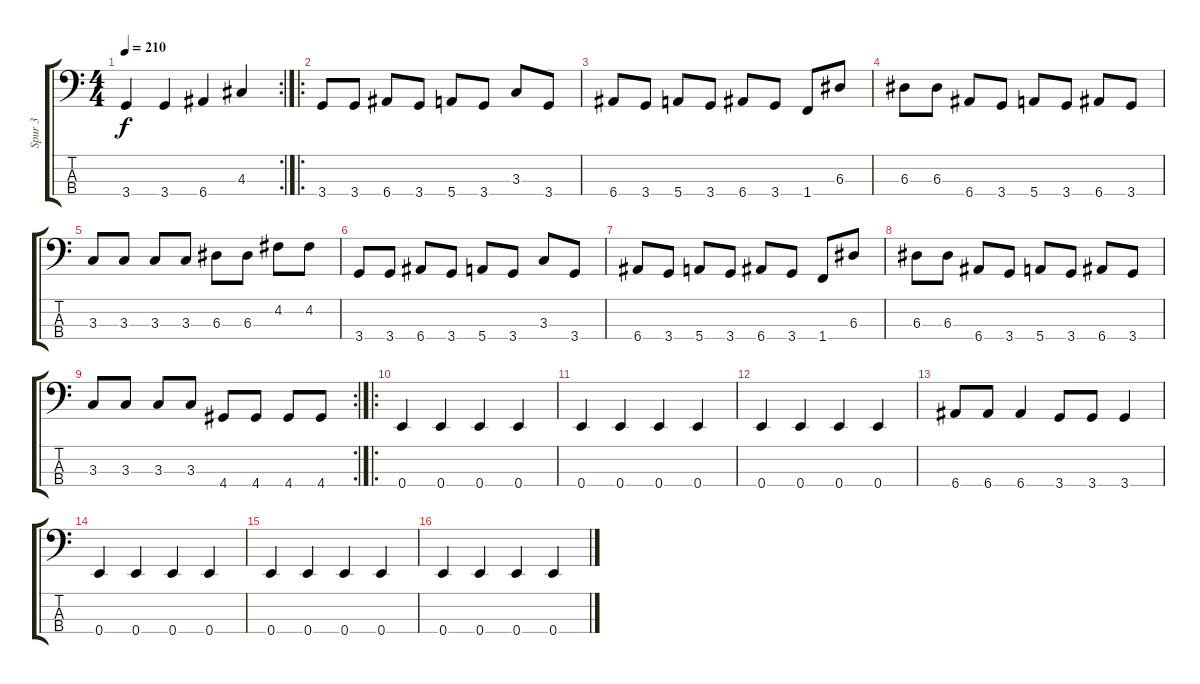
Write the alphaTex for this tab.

\track ("Spur 3" "Spur 3") {instrument electricbassfinger}
\staff {score tabs}
\tuning (G2 D2 A1 E1) {hide}
\rc 2
\ts (4 4)
\tempo 210
\clef f4
\ks c
3.4.4{dy f} 3.4.4 6.4.4 4.3.4 |
\ro
3.4.8 3.4.8 6.4.8 3.4.8 5.4.8 3.4.8 3.3.8 3.4.8 |
6.4.8 3.4.8 5.4.8 3.4.8 6.4.8 3.4.8 1.4.8 6.3.8 |
6.3.8 6.3.8 6.4.8 3.4.8 5.4.8 3.4.8 6.4.8 3.4.8 |
3.3.8 3.3.8 3.3.8 3.3.8 6.3.8 6.3.8 4.2.8 4.2.8 |
3.4.8 3.4.8 6.4.8 3.4.8 5.4.8 3.4.8 3.3.8 3.4.8 |
6.4.8 3.4.8 5.4.8 3.4.8 6.4.8 3.4.8 1.4.8 6.3.8 |
6.3.8 6.3.8 6.4.8 3.4.8 5.4.8 3.4.8 6.4.8 3.4.8 |
\rc 2
3.3.8 3.3.8 3.3.8 3.3.8 4.4.8 4.4.8 4.4.8 4.4.8 |
\ro
0.4.4 0.4.4 0.4.4 0.4.4 |
0.4.4 0.4.4 0.4.4 0.4.4 |
0.4.4 0.4.4 0.4.4 0.4.4 |
6.4.8 6.4.8 6.4.4 3.4.8 3.4.8 3.4.4 |
0.4.4 0.4.4 0.4.4 0.4.4 |
0.4.4 0.4.4 0.4.4 0.4.4 |
0.4.4 0.4.4 0.4.4 0.4.4
